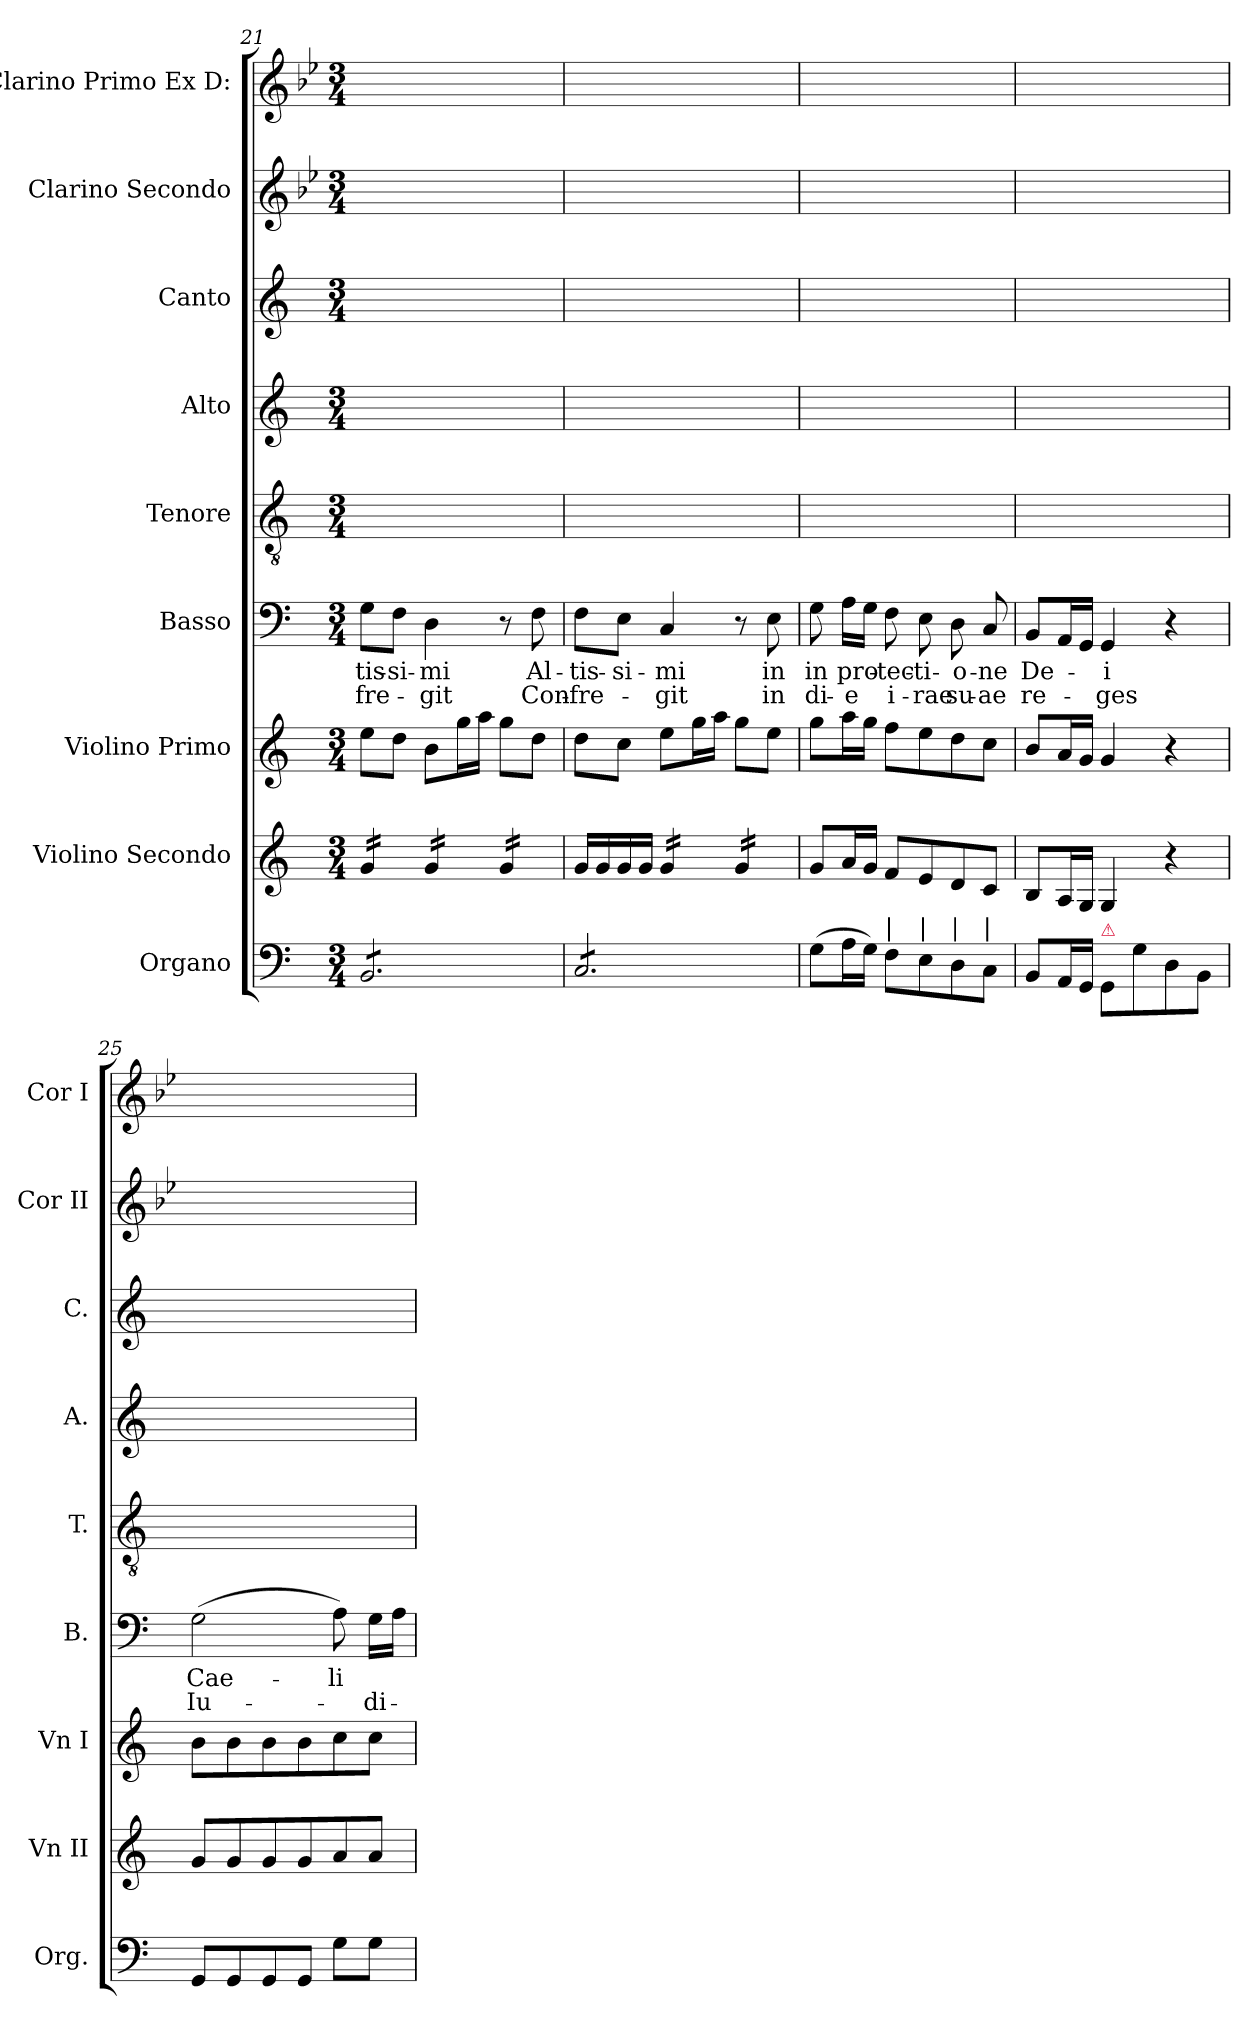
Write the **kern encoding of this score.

**kern	**kern	**kern	**kern	**text	**text	**kern	**kern	**kern	**kern	**kern
*part9	*part8	*part7	*part6	*part6	*part6	*part5	*part4	*part3	*part2	*part1
*staff9	*staff8	*staff7	*staff6	*staff6	*staff6	*staff5	*staff4	*staff3	*staff2	*staff1
*I"Organo	*I"Violino Secondo	*I"Violino Primo	*I"Basso	*	*	*I"Tenore	*I"Alto	*I"Canto	*I"Clarino Secondo	*I"Clarino Primo Ex D:
*I'Org.	*I'Vn II	*I'Vn I	*I'B.	*	*	*I'T.	*I'A.	*I'C.	*I'Cor II	*I'Cor I
*clefF4	*clefG2	*clefG2	*clefF4	*	*	*clefGv2	*clefG2	*clefG2	*clefG2	*clefG2
*	*	*	*	*	*	*	*	*	*ITrd-1c-2	*ITrd-1c-2
*k[]	*k[]	*k[]	*k[]	*	*	*k[]	*k[]	*k[]	*k[]	*k[]
*C:	*C:	*C:	*C:	*	*	*C:	*C:	*C:	*C:	*C:
*M3/4	*M3/4	*M3/4	*M3/4	*	*	*M3/4	*M3/4	*M3/4	*M3/4	*M3/4
=21	=21	=21	=21	=21	=21	=21	=21	=21	=21	=21
*tremolo	*	*	*	*	*	*	*	*	*	*
*	*tremolo	*	*	*	*	*	*	*	*	*
8BB/L	16g/LL	8ee\L	8G\L	-tis-	-fre-	2.ryy	2.ryy	2.ryy	2.ryy	2.ryy
.	16g/	.	.	.	.	.	.	.	.	.
8BB/	16g/	8dd\J	8F\J	-si-	.	.	.	.	.	.
.	16g/JJ	.	.	.	.	.	.	.	.	.
8BB/	16g/LL	8b\L	4D\	-mi	-git	.	.	.	.	.
.	16g/	.	.	.	.	.	.	.	.	.
8BB/	16g/	16gg\L	.	.	.	.	.	.	.	.
.	16g/JJ	16aa\JJ	.	.	.	.	.	.	.	.
8BB/	16g/LL	8gg\L	8r	.	.	.	.	.	.	.
.	16g/	.	.	.	.	.	.	.	.	.
!	!	!	!	!	!LO:LY:i	!	!	!	!	!
8BB/J	16g/	8dd\J	8F\	Al-	Con-	.	.	.	.	.
.	16g/JJ	.	.	.	.	.	.	.	.	.
*	*Xtremolo	*	*	*	*	*	*	*	*	*
=22	=22	=22	=22	=22	=22	=22	=22	=22	=22	=22
!	!	!	!	!	!LO:LY:i	!	!	!	!	!
8C/L	16g/LL	8dd\L	8F\L	-tis-	-fre-	2.ryy	2.ryy	2.ryy	2.ryy	2.ryy
.	16g/	.	.	.	.	.	.	.	.	.
8C/	16g/	8cc\J	8E\J	-si-	.	.	.	.	.	.
.	16g/JJ	.	.	.	.	.	.	.	.	.
!	!	!	!	!	!LO:LY:i	!	!	!	!	!
*	*tremolo	*	*	*	*	*	*	*	*	*
8C/	16g/LL	8ee\L	4C/	-mi	-git	.	.	.	.	.
.	16g/	.	.	.	.	.	.	.	.	.
8C/	16g/	16gg\L	.	.	.	.	.	.	.	.
.	16g/JJ	16aa\JJ	.	.	.	.	.	.	.	.
8C/	16g/LL	8gg\L	8r	.	.	.	.	.	.	.
.	16g/	.	.	.	.	.	.	.	.	.
8C/J	16g/	8ee\J	8E\	in	in	.	.	.	.	.
*Xtremolo	*	*	*	*	*	*	*	*	*	*
.	16g/JJ	.	.	.	.	.	.	.	.	.
*	*Xtremolo	*	*	*	*	*	*	*	*	*
=23	=23	=23	=23	=23	=23	=23	=23	=23	=23	=23
(8G\L	8g/L	8gg\L	8G\	in	di-	2.ryy	2.ryy	2.ryy	2.ryy	2.ryy
16A\L	16a/L	16aa\L	16A\LL	pro-	-e	.	.	.	.	.
16G\JJ)	16g/JJ	16gg\JJ	16G\JJ	.	.	.	.	.	.	.
!LO:TX:a:t=|	!	!	!	!	!	!	!	!	!	!
8F\L	8f/L	8ff\L	8F\	-tec-	i-	.	.	.	.	.
!LO:TX:a:t=|	!	!	!	!	!	!	!	!	!	!
8E\	8e/	8ee\	8E\	-ti-	-rae	.	.	.	.	.
!LO:TX:a:t=|	!	!	!	!	!	!	!	!	!	!
8D\	8d/	8dd\	8D\	-o-	su-	.	.	.	.	.
!LO:TX:a:t=|	!	!	!	!	!	!	!	!	!	!
8C\J	8c/J	8cc\J	8C/	-ne	-ae	.	.	.	.	.
=24	=24	=24	=24	=24	=24	=24	=24	=24	=24	=24
8BB/L	8B/L	8b/L	8BB/L	De-	re-	2.ryy	2.ryy	2.ryy	2.ryy	2.ryy
16AA/L	16A/L	16a/L	16AA/L	.	.	.	.	.	.	.
16GG/JJ	16G/JJ	16g/JJ	16GG/JJ	.	.	.	.	.	.	.
!LO:TX:a:color=crimson:t=⚠	!	!	!	!	!	!	!	!	!	!
8GG/L	4G/	4g/	4GG/	-i	-ges	.	.	.	.	.
8G\	.	.	.	.	.	.	.	.	.	.
8D\	4r	4r	4r	.	.	.	.	.	.	.
8BB\J	.	.	.	.	.	.	.	.	.	.
=25	=25	=25	=25	=25	=25	=25	=25	=25	=25	=25
8GG/L	8g/L	8b\L	(2G\	Cae-	Iu-	2.ryy	2.ryy	2.ryy	2.ryy	2.ryy
8GG/	8g/	8b\	.	.	.	.	.	.	.	.
8GG/	8g/	8b\	.	.	.	.	.	.	.	.
8GG/J	8g/	8b\	.	.	.	.	.	.	.	.
8G\L	8a/	8cc\	8A\)	-li	.	.	.	.	.	.
8G\J	8a/J	8cc\J	16G\LL	.	-di-	.	.	.	.	.
.	.	.	16A\JJ	.	.	.	.	.	.	.
=	=	=	=	=	=	=	=	=	=	=
*-	*-	*-	*-	*-	*-	*-	*-	*-	*-	*-
